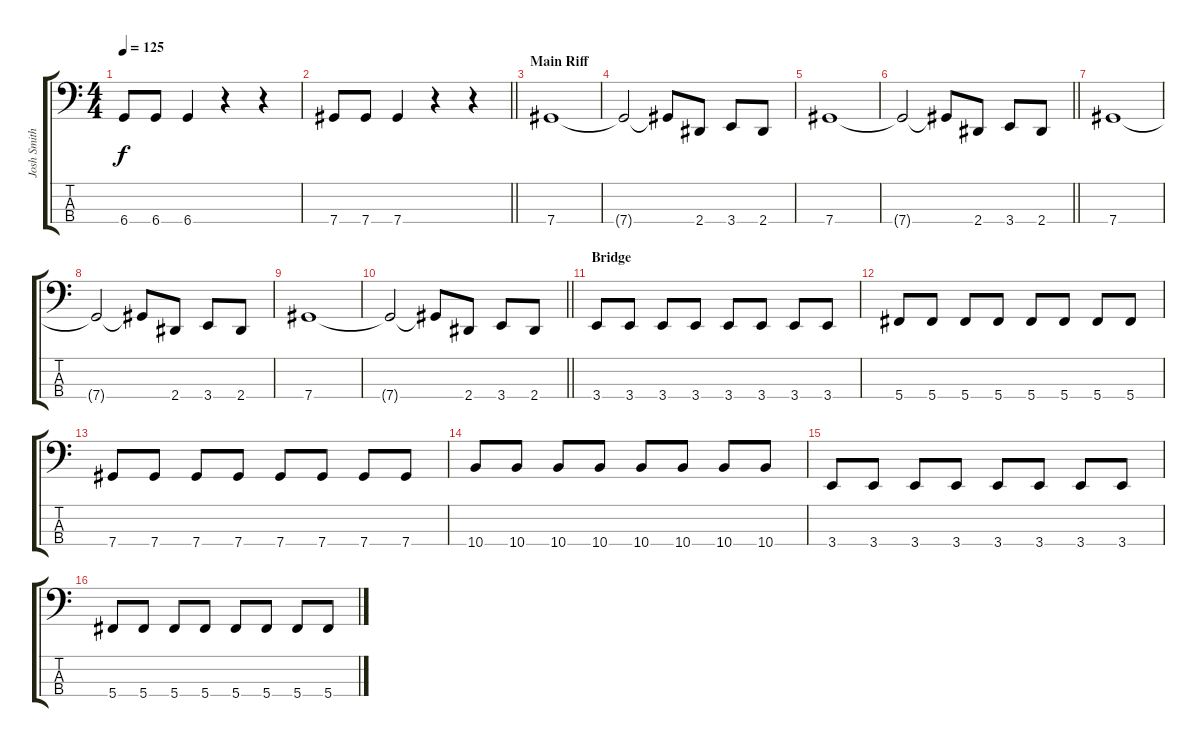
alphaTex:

\track ("Josh Smith" "Josh Smith") {instrument electricbassfinger}
\staff {score tabs}
\tuning (Gb2 Db2 Ab1 Db1) {hide}
\ts (4 4)
\tempo 125
\clef f4
\ks c
6.4.8{dy f} 6.4.8 6.4.4 r.4 r.4 |
\barLineRight lightlight
7.4.8 7.4.8 7.4.4 r.4 r.4 |
\section ("" "Main Riff")
7.4.1 |
7.4{t}.2 7.4{t}.8 2.4.8 3.4.8 2.4.8 |
7.4.1 |
\barLineRight lightlight
7.4{t}.2 7.4{t}.8 2.4.8 3.4.8 2.4.8 |
7.4.1 |
7.4{t}.2 7.4{t}.8 2.4.8 3.4.8 2.4.8 |
7.4.1 |
\barLineRight lightlight
7.4{t}.2 7.4{t}.8 2.4.8 3.4.8 2.4.8 |
\section ("" "Bridge")
3.4.8 3.4.8 3.4.8 3.4.8 3.4.8 3.4.8 3.4.8 3.4.8 |
5.4.8 5.4.8 5.4.8 5.4.8 5.4.8 5.4.8 5.4.8 5.4.8 |
7.4.8 7.4.8 7.4.8 7.4.8 7.4.8 7.4.8 7.4.8 7.4.8 |
10.4.8 10.4.8 10.4.8 10.4.8 10.4.8 10.4.8 10.4.8 10.4.8 |
3.4.8 3.4.8 3.4.8 3.4.8 3.4.8 3.4.8 3.4.8 3.4.8 |
5.4.8 5.4.8 5.4.8 5.4.8 5.4.8 5.4.8 5.4.8 5.4.8
